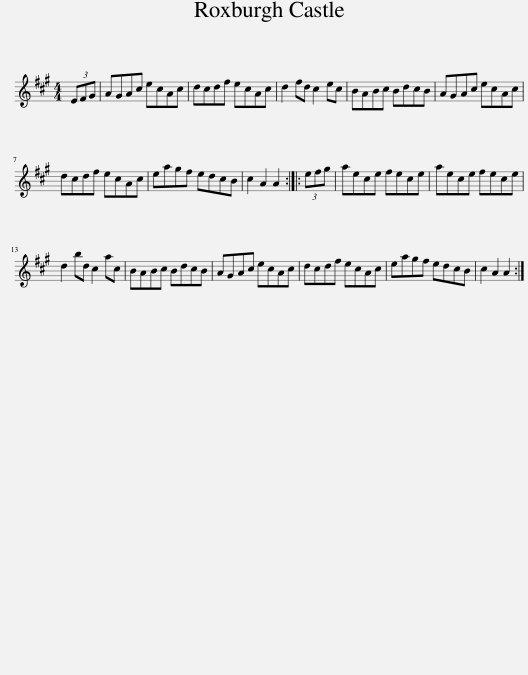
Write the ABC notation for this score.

X:1
L:1/8
M:4/4
I:linebreak $
K:A
V:1 treble
V:1
 (3EFG | AGAc ecAc | dcdf ecAc | d2 fd c2 ec | BABc BdcB | %5
 AGAc ecAc |$ dcdf ecAc | eagf edcB | c2 A2 A2 :: (3efg | %10
 aece fece | aece fece |$ d2 bd c2 ac | BABc BdcB | AGAc ecAc | %15
 dcdf ecAc | eagf edcB | c2 A2 A2 :| %18
